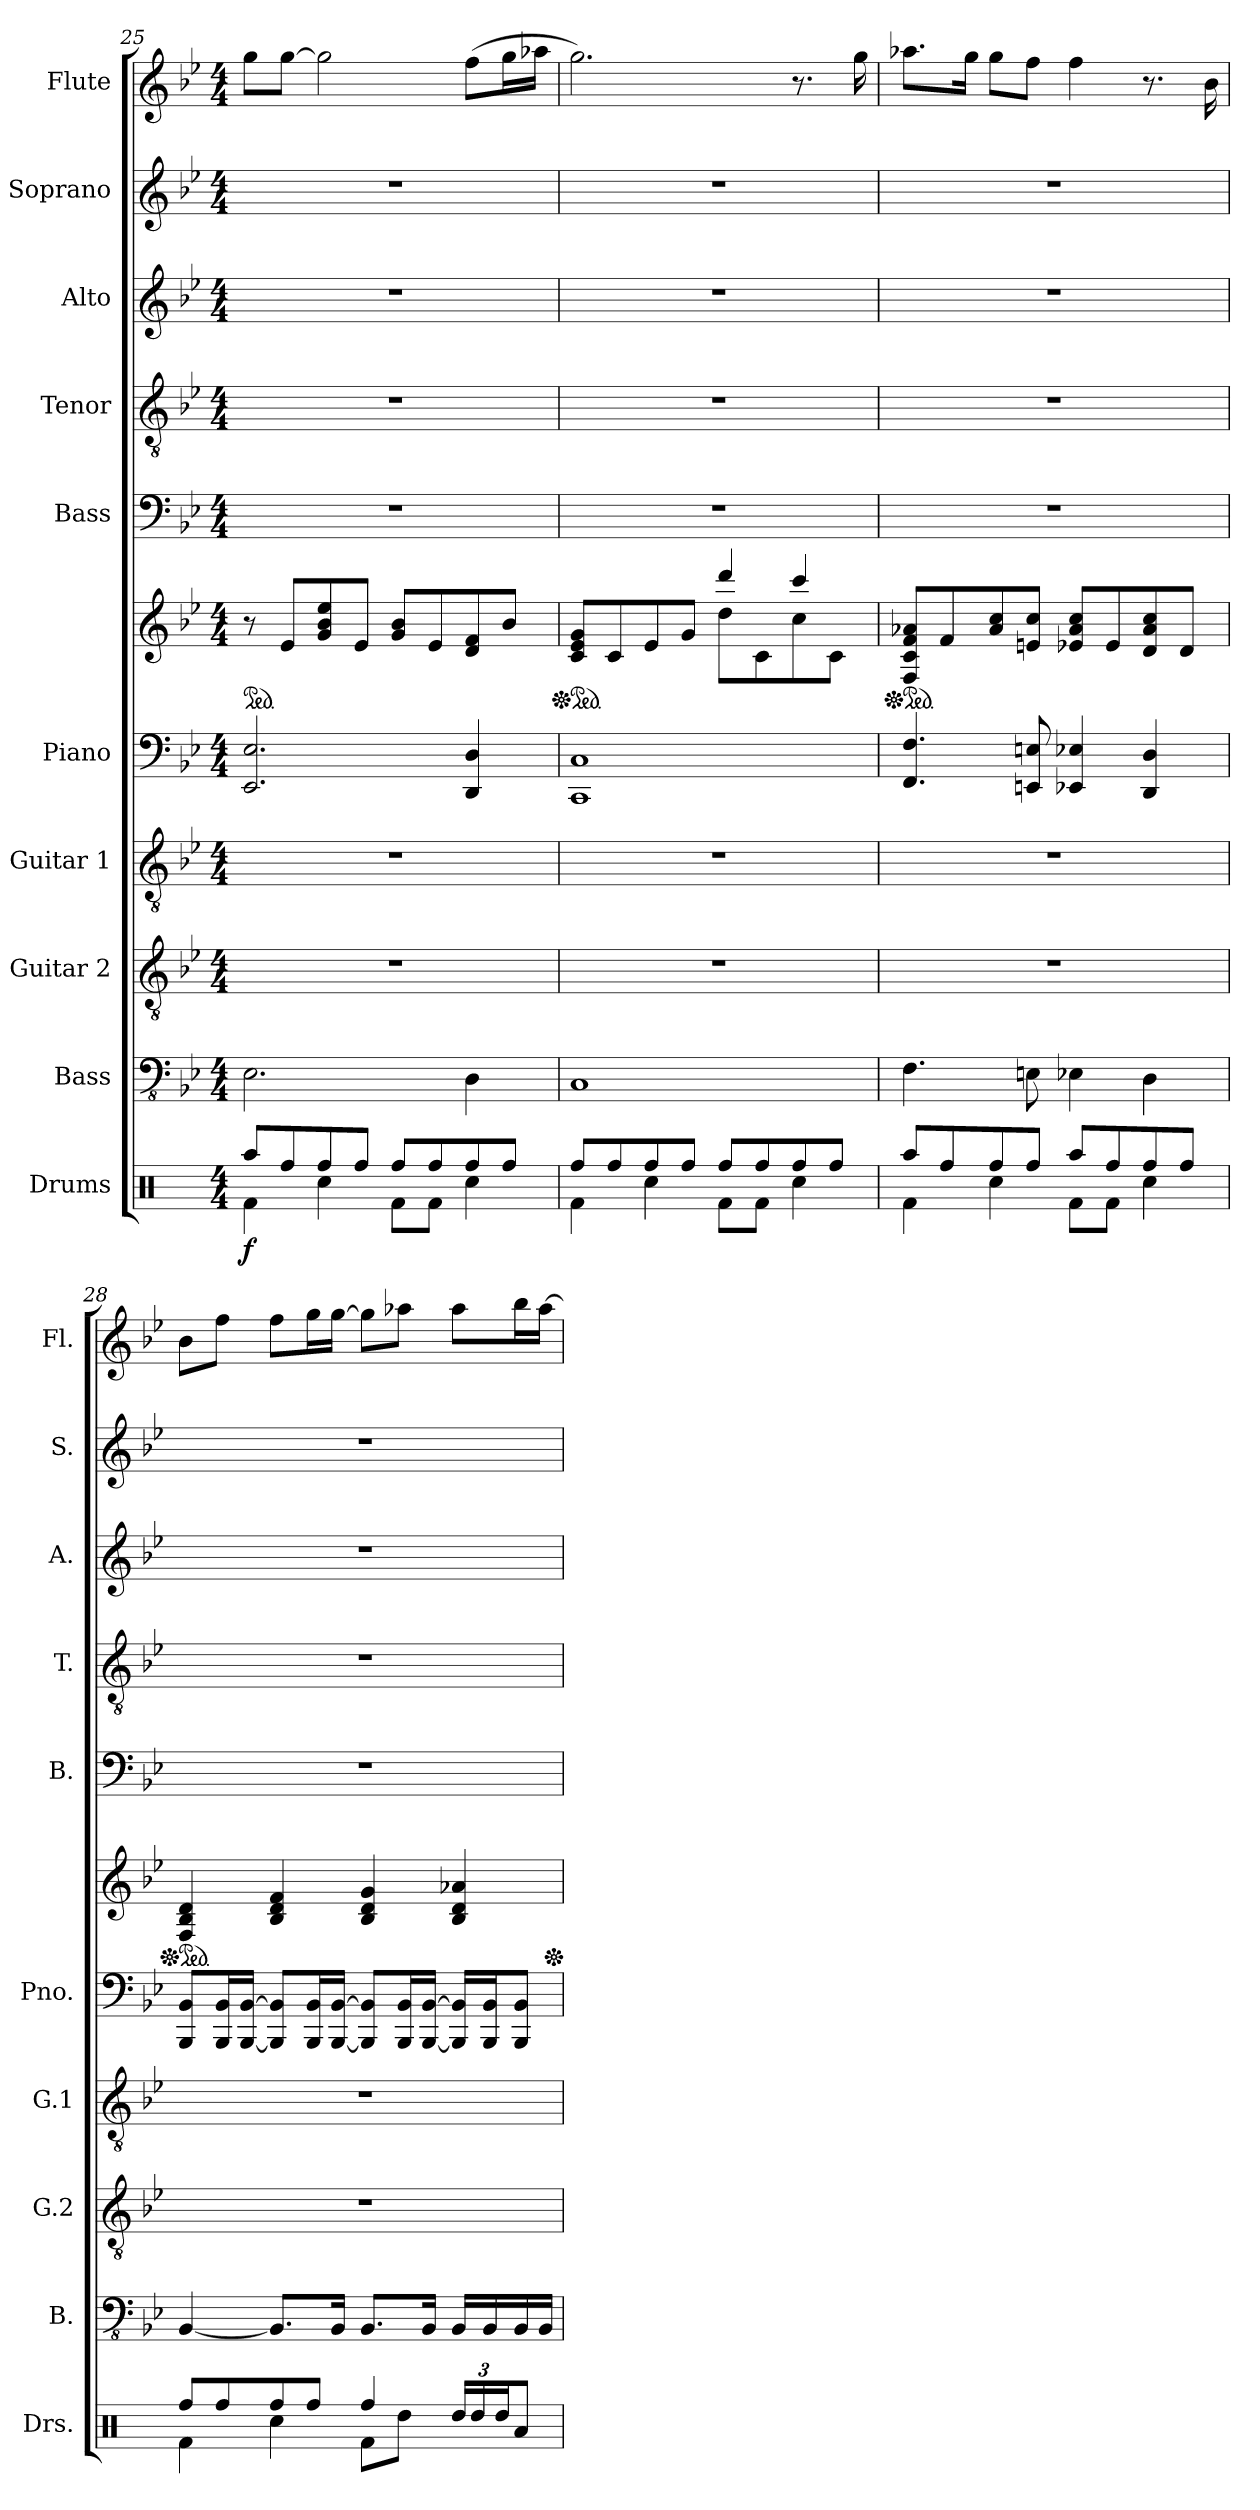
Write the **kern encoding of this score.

**kern	**dynam	**kern	**kern	**kern	**kern	**kern	**kern	**kern	**kern	**kern	**kern
*part10	*part10	*part9	*part8	*part7	*part6	*part6	*part5	*part4	*part3	*part2	*part1
*staff11	*staff11	*staff10	*staff9	*staff8	*staff7	*staff6	*staff5	*staff4	*staff3	*staff2	*staff1
*I"Drums	*	*I"Bass	*I"Guitar 2	*I"Guitar 1	*I"Piano	*	*I"Bass	*I"Tenor	*I"Alto	*I"Soprano	*I"Flute
*I'Drs.	*	*I'B.	*I'G.2	*I'G.1	*I'Pno.	*	*I'B.	*I'T.	*I'A.	*I'S.	*I'Fl.
!!LO:PB:g=z
*clefX	*	*clefFv4	*clefGv2	*clefGv2	*clefF4	*clefG2	*clefF4	*clefGv2	*clefG2	*clefG2	*clefG2
*	*	*	*	*	*	*	*	*	*	*ITrd-7c-12	*
*k[]	*	*k[b-e-]	*k[b-e-]	*k[b-e-]	*k[b-e-]	*k[b-e-]	*k[b-e-]	*k[b-e-]	*k[b-e-]	*k[b-e-]	*k[b-e-]
*M4/4	*	*M4/4	*M4/4	*M4/4	*M4/4	*M4/4	*M4/4	*M4/4	*M4/4	*M4/4	*M4/4
=25	=25	=25	=25	=25	=25	=25	=25	=25	=25	=25	=25
*^	*	*	*	*	*	*	*	*	*	*	*
*	*	*	*	*	*	*	*ped	*	*	*	*	*
!	!	!LO:DY:b	!	!	!	!	!	!	!	!	!	!
8Raa/L	4Rf\	f	2.EE-\	1r	1r	2.EE-/ 2.E-/	8r	1r	1r	1r	1r	8gg\L
8Rff/	.	.	.	.	.	.	8e-/L	.	.	.	.	[8gg\J
8Rff/	4Rcc\	.	.	.	.	.	8g/ 8b-/ 8ee-/	.	.	.	.	2gg\]
8Rff/J	.	.	.	.	.	.	8e-/J	.	.	.	.	.
8Rff/L	8Rf\L	.	.	.	.	.	8g/ 8b-/L	.	.	.	.	.
8Rff/	8Rf\J	.	.	.	.	.	8e-/	.	.	.	.	.
8Rff/	4Rcc\	.	4DD\	.	.	4DD/ 4D/	8d/ 8f/	.	.	.	.	(8ff\L
8Rff/J	.	.	.	.	.	.	8b-/J	.	.	.	.	16gg\L
.	.	.	.	.	.	.	.	.	.	.	.	16aa-X\JJ
=26	=26	=26	=26	=26	=26	=26	=26	=26	=26	=26	=26	=26
*	*	*	*	*	*	*	*Xped	*	*	*	*	*
*	*	*	*	*	*	*	*ped	*	*	*	*	*
*	*	*	*	*	*	*	*^	*	*	*	*	*
8Rff/L	4Rf\	.	1CC	1r	1r	1CC 1C	8c/ 8e-/ 8g/L	2ryy	1r	1r	1r	1r	2.gg\)
8Rff/	.	.	.	.	.	.	8c/	.	.	.	.	.	.
8Rff/	4Rcc\	.	.	.	.	.	8e-/	.	.	.	.	.	.
8Rff/J	.	.	.	.	.	.	8g/J	.	.	.	.	.	.
8Rff/L	8Rf\L	.	.	.	.	.	8dd\L	4ddd/	.	.	.	.	.
8Rff/	8Rf\J	.	.	.	.	.	8c\	.	.	.	.	.	.
8Rff/	4Rcc\	.	.	.	.	.	8cc\	4ccc/	.	.	.	.	8.r
8Rff/J	.	.	.	.	.	.	8c\J	.	.	.	.	.	.
.	.	.	.	.	.	.	.	.	.	.	.	.	16gg\
*	*	*	*	*	*	*	*v	*v	*	*	*	*	*
=27	=27	=27	=27	=27	=27	=27	=27	=27	=27	=27	=27	=27
*	*	*	*	*	*	*	*Xped	*	*	*	*	*
*	*	*	*	*	*	*	*ped	*	*	*	*	*
8Raa/L	4Rf\	.	4.FF\	1r	1r	4.FF/ 4.F/	8F/ 8c/ 8f/ 8a-X/L	1r	1r	1r	1r	8.aa-X\L
8Rff/	.	.	.	.	.	.	8f/	.	.	.	.	.
.	.	.	.	.	.	.	.	.	.	.	.	16gg\Jk
8Rff/	4Rcc\	.	.	.	.	.	8a-/ 8cc/	.	.	.	.	8gg\L
8Rff/J	.	.	8EEn\	.	.	8EEn/ 8En/	8en/ 8cc/J	.	.	.	.	8ff\J
8Raa/L	8Rf\L	.	4EE-X\	.	.	4EE-X/ 4E-X/	8e-X/ 8a-/ 8cc/L	.	.	.	.	4ff\
8Rff/	8Rf\J	.	.	.	.	.	8e-/	.	.	.	.	.
8Rff/	4Rcc\	.	4DD\	.	.	4DD/ 4D/	8d/ 8a-/ 8cc/	.	.	.	.	8.r
8Rff/J	.	.	.	.	.	.	8d/J	.	.	.	.	.
.	.	.	.	.	.	.	.	.	.	.	.	16b-\
!!LO:PB:g=z
=28	=28	=28	=28	=28	=28	=28	=28	=28	=28	=28	=28	=28
*	*	*	*	*	*	*	*Xped	*	*	*	*	*
*	*	*	*	*	*	*	*ped	*	*	*	*	*
8Rff/L	4Rf\	.	[4BBB-/	1r	1r	8BBB-/ 8BB-/L	4F/ 4B-/ 4d/	1r	1r	1r	1r	8b-\L
8Rff/	.	.	.	.	.	16BBB-/ 16BB-/L	.	.	.	.	.	8ff\J
.	.	.	.	.	.	[16BBB-/ [16BB-/JJ	.	.	.	.	.	.
8Rff/	4Rcc\	.	8.BBB-/L]	.	.	8BBB-/] 8BB-/]L	4B-/ 4d/ 4f/	.	.	.	.	8ff\L
8Rff/J	.	.	.	.	.	16BBB-/ 16BB-/L	.	.	.	.	.	16gg\L
.	.	.	16BBB-/Jk	.	.	[16BBB-/ [16BB-/JJ	.	.	.	.	.	[16gg\JJ
4Rff/	8Rf\L	.	8.BBB-/L	.	.	8BBB-/] 8BB-/]L	4B-/ 4d/ 4g/	.	.	.	.	8gg\L]
.	8Rdd\J	.	.	.	.	16BBB-/ 16BB-/L	.	.	.	.	.	8aa-X\J
.	.	.	16BBB-/Jk	.	.	[16BBB-/ [16BB-/JJ	.	.	.	.	.	.
*Xbrackettup	*	*	*	*	*	*	*	*	*	*	*	*
24Rdd/LL	4ryy	.	16BBB-/LL	.	.	16BBB-/] 16BB-/]LL	4B-/ 4d/ 4a-X/	.	.	.	.	8aa-\L
24Rdd/	.	.	.	.	.	.	.	.	.	.	.	.
.	.	.	16BBB-/	.	.	16BBB-/ 16BB-/J	.	.	.	.	.	.
24Rdd/J	.	.	.	.	.	.	.	.	.	.	.	.
8Ra/J	.	.	16BBB-/	.	.	8BBB-/ 8BB-/J	.	.	.	.	.	16bb-\L
.	.	.	16BBB-/JJ	.	.	.	.	.	.	.	.	[16aa-\JJ
*v	*v	*	*	*	*	*	*	*	*	*	*	*
*	*	*	*	*	*	*Xped	*	*	*	*	*
=	=	=	=	=	=	=	=	=	=	=	=
*-	*-	*-	*-	*-	*-	*-	*-	*-	*-	*-	*-
